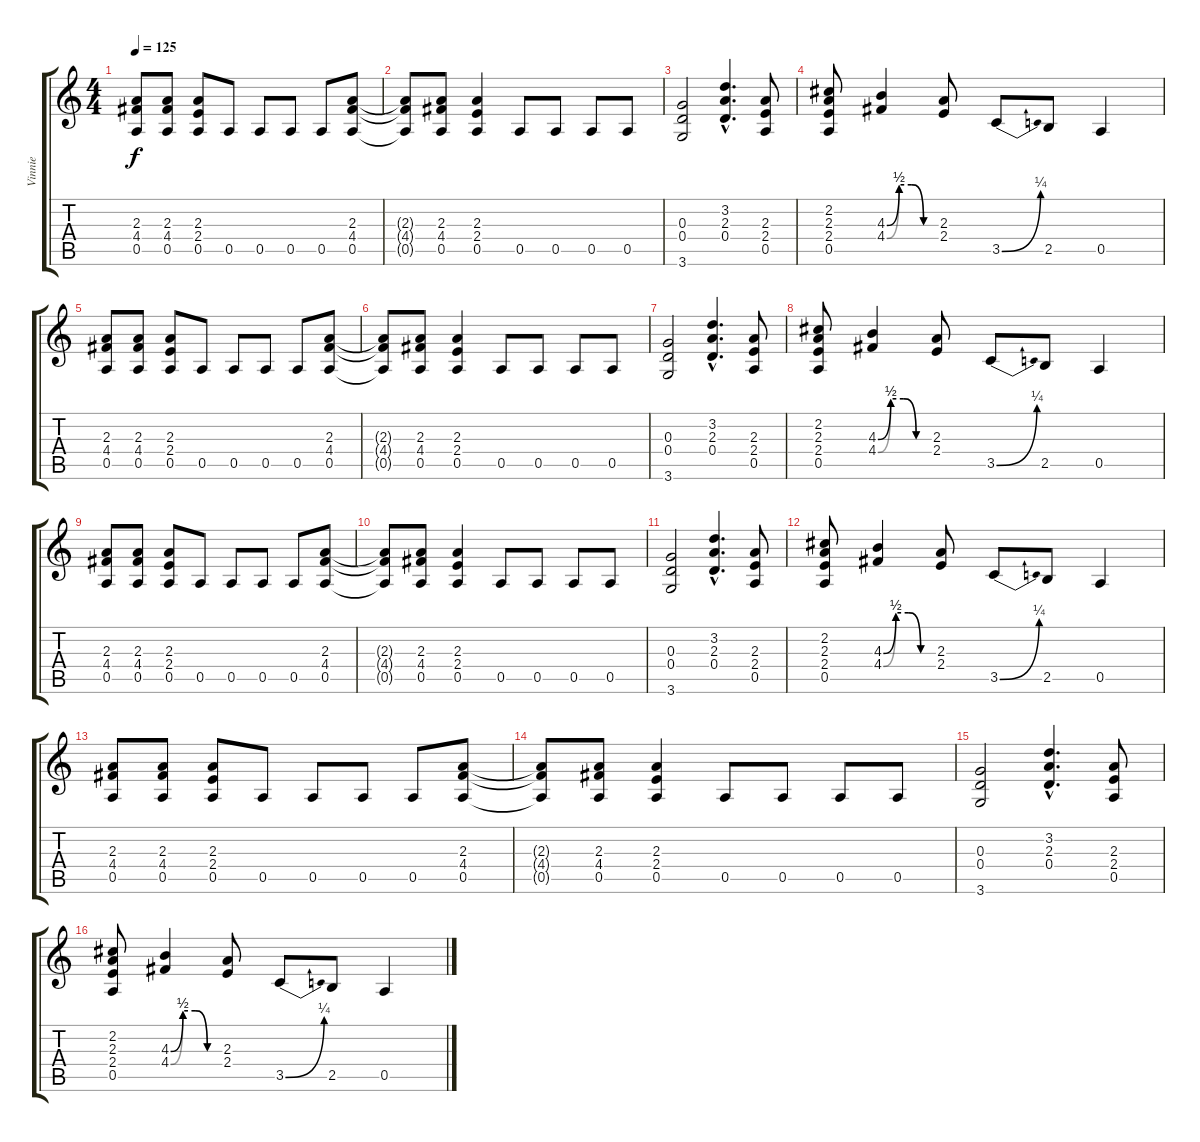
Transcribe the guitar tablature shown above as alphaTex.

\track ("Vinnie" "Vinnie") {instrument overdrivenguitar}
\staff {score tabs}
\tuning (E4 B3 G3 D3 A2 E2) {hide}
\ts (4 4)
\tempo 125
\clef g2
\ks c
(2.3 4.4 0.5).8{dy f} (2.3 4.4 0.5).8 (2.3 2.4 0.5).8 0.5.8 0.5.8 0.5.8 0.5.8 (2.3 4.4 0.5).8 |
(2.3{t} 4.4{t} 0.5{t}).8 (2.3 4.4 0.5).8 (2.3 2.4 0.5).4 0.5.8 0.5.8 0.5.8 0.5.8 |
(0.3 0.4 3.6).2 (3.2{hac} 2.3{hac} 0.4{hac}).4{d} (2.3 2.4 0.5).8 |
(2.2 2.3 2.4 0.5).8 (4.3{be (custom 0 0 15 2 30 2 45 0 60 0)} 4.4{be (custom 0 0 15 2 30 2 45 0 60 0)}).4 (2.3 2.4).8 3.5{be (bend 0 0 60 1)}.8 2.5.8 0.5.4 |
(2.3 4.4 0.5).8 (2.3 4.4 0.5).8 (2.3 2.4 0.5).8 0.5.8 0.5.8 0.5.8 0.5.8 (2.3 4.4 0.5).8 |
(2.3{t} 4.4{t} 0.5{t}).8 (2.3 4.4 0.5).8 (2.3 2.4 0.5).4 0.5.8 0.5.8 0.5.8 0.5.8 |
(0.3 0.4 3.6).2 (3.2{hac} 2.3{hac} 0.4{hac}).4{d} (2.3 2.4 0.5).8 |
(2.2 2.3 2.4 0.5).8 (4.3{be (custom 0 0 15 2 30 2 45 0 60 0)} 4.4{be (custom 0 0 15 2 30 2 45 0 60 0)}).4 (2.3 2.4).8 3.5{be (bend 0 0 60 1)}.8 2.5.8 0.5.4 |
(2.3 4.4 0.5).8 (2.3 4.4 0.5).8 (2.3 2.4 0.5).8 0.5.8 0.5.8 0.5.8 0.5.8 (2.3 4.4 0.5).8 |
(2.3{t} 4.4{t} 0.5{t}).8 (2.3 4.4 0.5).8 (2.3 2.4 0.5).4 0.5.8 0.5.8 0.5.8 0.5.8 |
(0.3 0.4 3.6).2 (3.2{hac} 2.3{hac} 0.4{hac}).4{d} (2.3 2.4 0.5).8 |
(2.2 2.3 2.4 0.5).8 (4.3{be (custom 0 0 15 2 30 2 45 0 60 0)} 4.4{be (custom 0 0 15 2 30 2 45 0 60 0)}).4 (2.3 2.4).8 3.5{be (bend 0 0 60 1)}.8 2.5.8 0.5.4 |
(2.3 4.4 0.5).8 (2.3 4.4 0.5).8 (2.3 2.4 0.5).8 0.5.8 0.5.8 0.5.8 0.5.8 (2.3 4.4 0.5).8 |
(2.3{t} 4.4{t} 0.5{t}).8 (2.3 4.4 0.5).8 (2.3 2.4 0.5).4 0.5.8 0.5.8 0.5.8 0.5.8 |
(0.3 0.4 3.6).2 (3.2{hac} 2.3{hac} 0.4{hac}).4{d} (2.3 2.4 0.5).8 |
(2.2 2.3 2.4 0.5).8 (4.3{be (custom 0 0 15 2 30 2 45 0 60 0)} 4.4{be (custom 0 0 15 2 30 2 45 0 60 0)}).4 (2.3 2.4).8 3.5{be (bend 0 0 60 1)}.8 2.5.8 0.5.4
